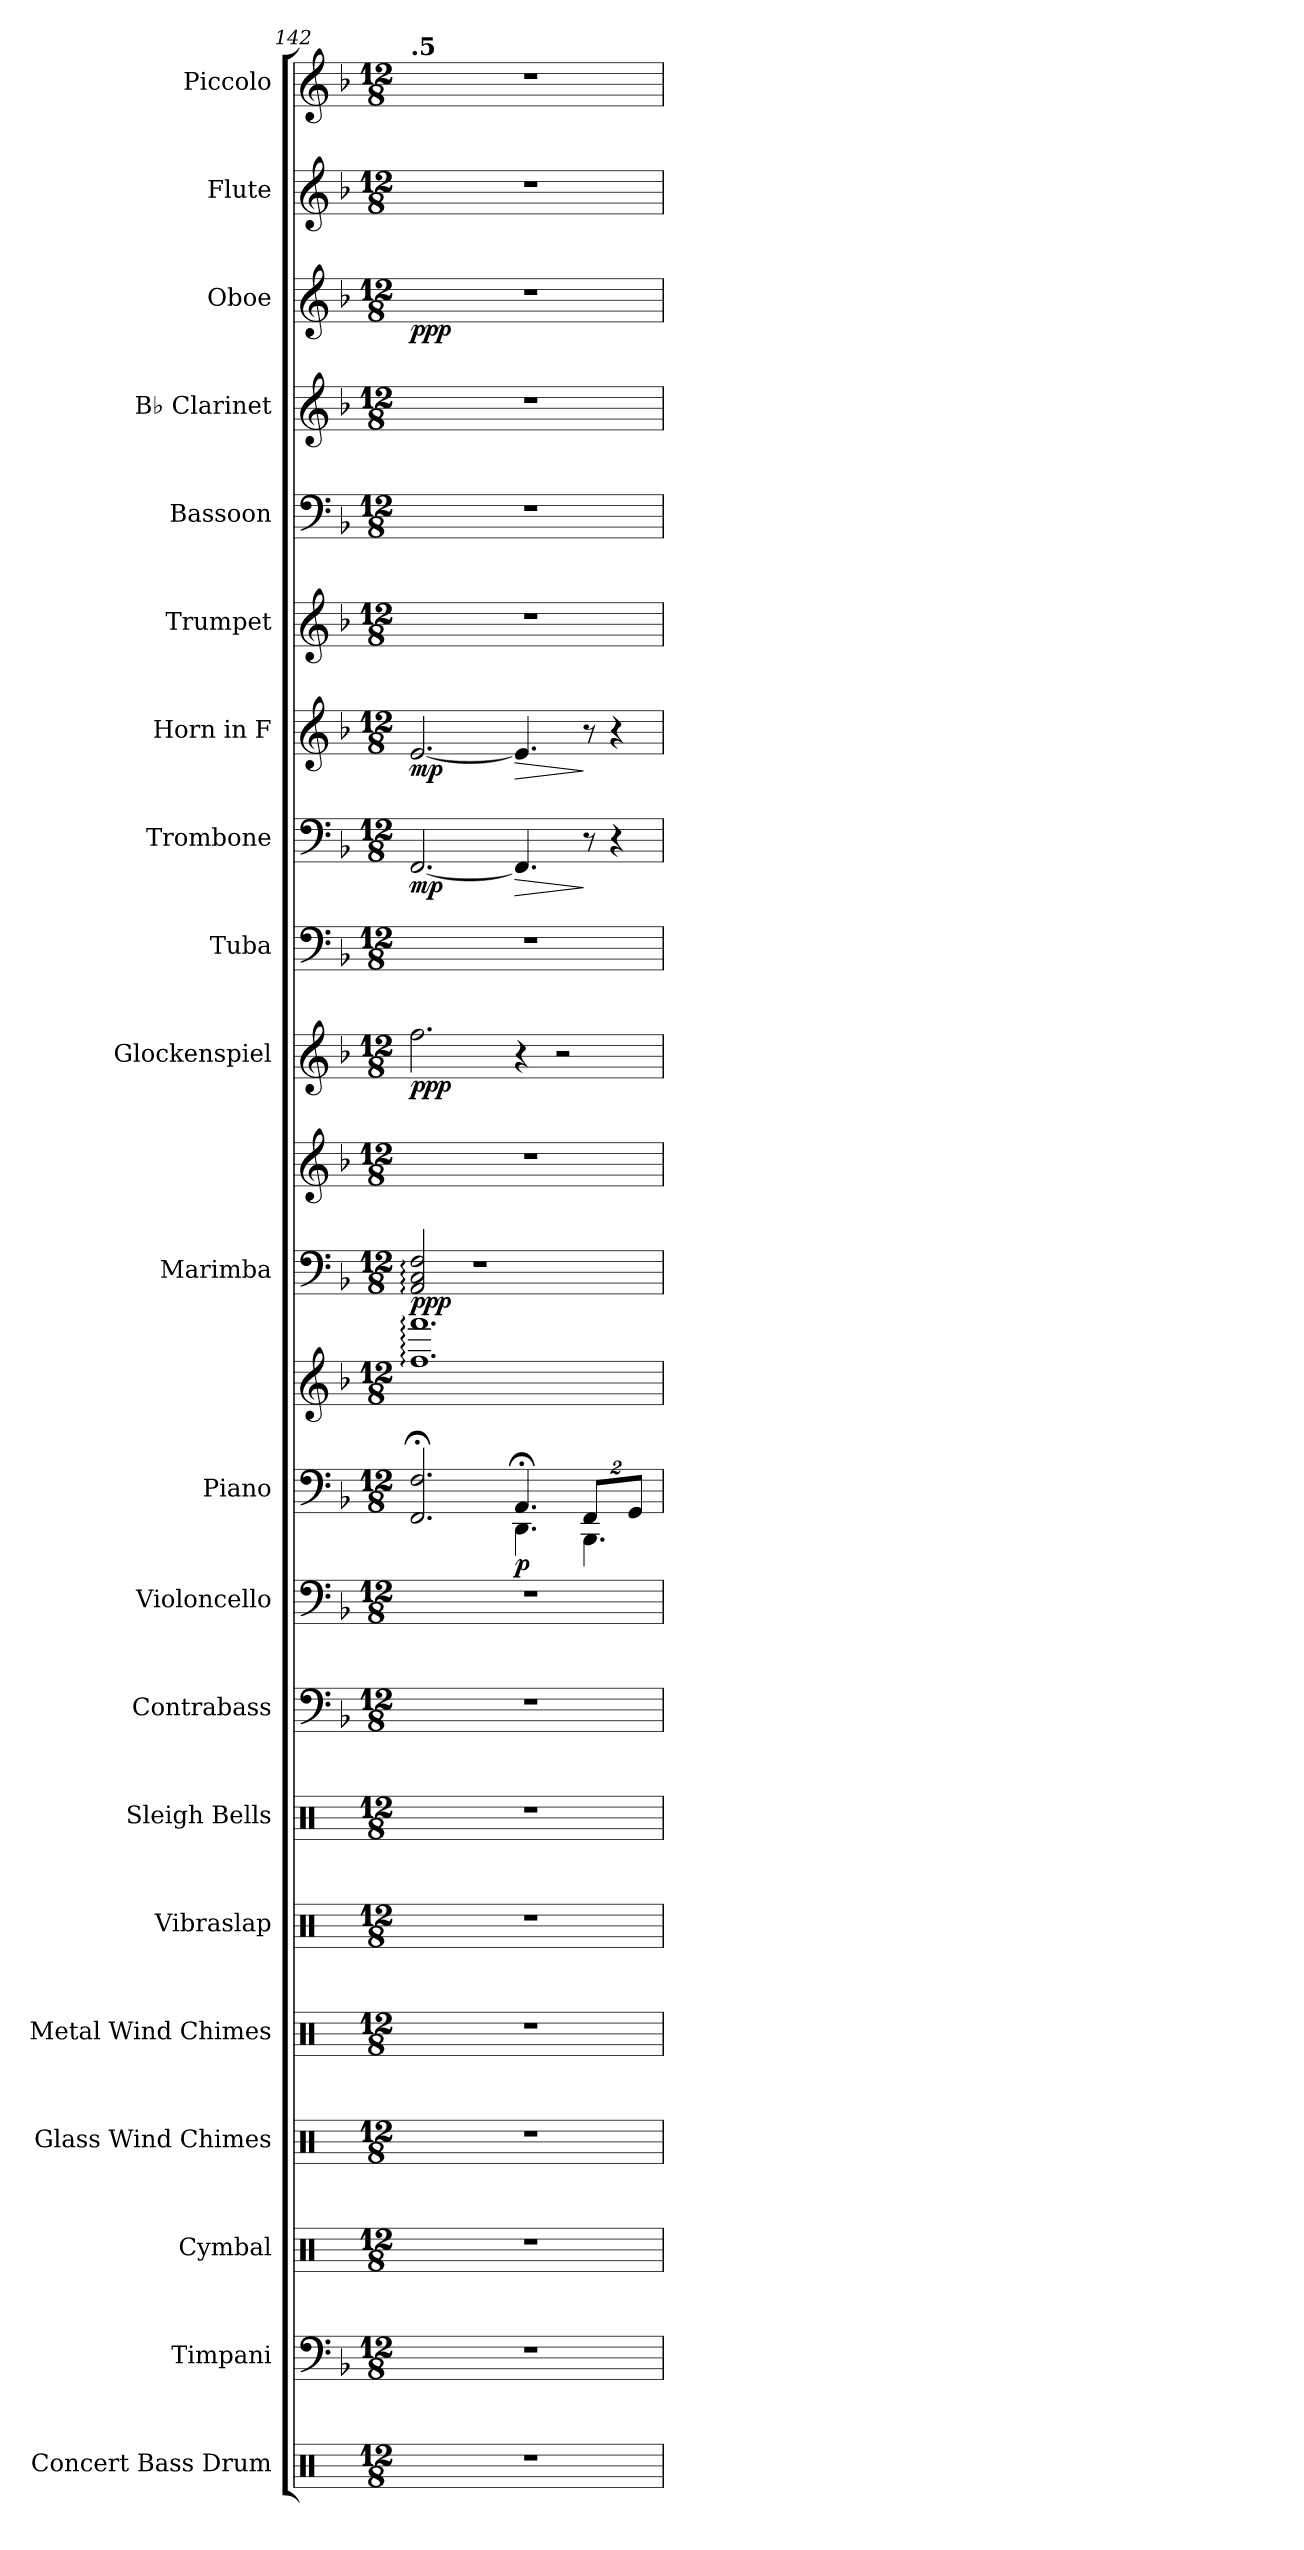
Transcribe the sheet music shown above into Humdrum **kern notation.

**kern	**kern	**kern	**kern	**kern	**kern	**kern	**kern	**kern	**kern	**kern	**dynam	**kern	**kern	**dynam	**kern	**dynam	**kern	**kern	**dynam	**kern	**dynam	**kern	**kern	**kern	**kern	**dynam	**kern	**kern
*part21	*part20	*part19	*part18	*part17	*part16	*part15	*part14	*part13	*part12	*part12	*part12	*part11	*part11	*part11	*part10	*part10	*part9	*part8	*part8	*part7	*part7	*part6	*part5	*part4	*part3	*part3	*part2	*part1
*staff23	*staff22	*staff21	*staff20	*staff19	*staff18	*staff17	*staff16	*staff15	*staff14	*staff13	*staff13/14	*staff12	*staff11	*staff11/12	*staff10	*staff10	*staff9	*staff8	*staff8	*staff7	*staff7	*staff6	*staff5	*staff4	*staff3	*staff3	*staff2	*staff1
*I"Concert Bass Drum	*I"Timpani	*I"Cymbal	*I"Glass Wind Chimes	*I"Metal Wind Chimes	*I"Vibraslap	*I"Sleigh Bells	*I"Contrabass	*I"Violoncello	*I"Piano	*	*	*I"Marimba	*	*	*I"Glockenspiel	*	*I"Tuba	*I"Trombone	*	*I"Horn in F	*	*I"Trumpet	*I"Bassoon	*I"B♭ Clarinet	*I"Oboe	*	*I"Flute	*I"Piccolo
*I'Con. BD	*I'Timp.	*I'Cym.	*I'Gl. Wn Ch.	*I'Met. Wn Ch.	*I'Vibslp.	*I'Sle. Be.	*I'Cb.	*I'Vc.	*I'Pno.	*	*	*I'Mrm.	*	*	*I'Glock.	*	*I'Tba.	*I'Tbn.	*	*	*	*I'Tpt.	*I'Bsn.	*I'B♭ Cl.	*I'Ob.	*	*I'Fl.	*I'Picc.
!!LO:LB:g=z
*clefX	*clefF4	*clefX	*clefX	*clefX	*clefX	*clefX	*clefF4	*clefF4	*clefF4	*clefG2	*	*clefF4	*clefG2	*	*clefG2	*	*clefF4	*clefF4	*	*clefG2	*	*clefG2	*clefF4	*clefG2	*clefG2	*	*clefG2	*clefG2
*	*	*	*	*	*	*	*ITrd7c12	*	*	*	*	*	*	*	*ITrd-14c-24	*	*	*	*	*ITrd4c7	*	*ITrd1c2	*	*ITrd1c2	*	*	*	*ITrd-7c-12
*k[]	*k[b-]	*k[]	*k[]	*k[]	*k[]	*k[]	*k[b-]	*k[b-]	*k[b-]	*k[b-]	*	*k[b-]	*k[b-]	*	*k[b-]	*	*k[b-]	*k[b-]	*	*k[b-e-]	*	*k[b-e-a-]	*k[b-]	*k[b-e-a-]	*k[b-]	*	*k[b-]	*k[b-]
*M12/8	*M12/8	*M12/8	*M12/8	*M12/8	*M12/8	*M12/8	*M12/8	*M12/8	*M12/8	*M12/8	*	*M12/8	*M12/8	*	*M12/8	*	*M12/8	*M12/8	*	*M12/8	*	*M12/8	*M12/8	*M12/8	*M12/8	*	*M12/8	*M12/8
*MM93	*MM93	*MM93	*MM93	*MM93	*MM93	*MM93	*MM93	*MM93	*MM93	*MM93	*	*MM93	*MM93	*	*MM93	*	*MM93	*MM93	*	*MM93	*	*MM93	*MM93	*MM93	*MM93	*	*MM93	*MM93
=142	=142	=142	=142	=142	=142	=142	=142	=142	=142	=142	=142	=142	=142	=142	=142	=142	=142	=142	=142	=142	=142	=142	=142	=142	=142	=142	=142	=142
*	*	*	*	*	*	*	*	*	*^	*	*	*	*	*	*	*	*	*	*	*	*	*	*	*	*	*	*	*
!	!	!	!	!	!	!	!	!	!	!	!	!	!	!	!	!	!	!	!	!	!	!	!	!	!	!	!	!	!LO:TX:a:B:t=.5
!	!	!	!	!	!	!	!	!	!	!	!	!	!	!	!LO:DY:b=2	!	!LO:DY:b	!	!	!LO:DY:b	!	!LO:DY:b	!	!	!	!	!LO:DY:b	!	!
1.r	1.r	1.r	1.r	1.r	1.r	1.r	1.r	1.r	2.FF/;< 2.F/;<	2.ryy	1.ff: 1.fff:	.	2AA/: 2C/: 2F/:	1.r	ppp	2.ffff\	ppp	1.r	[2.FF/	mp	[2.A/	mp	1.r	1.r	1.r	1.r	ppp	1.r	1.r
.	.	.	.	.	.	.	.	.	.	.	.	.	1r	.	.	.	.	.	.	.	.	.	.	.	.	.	.	.	.
!	!	!	!	!	!	!	!	!	!	!	!	!LO:DY:b=2	!	!	!	!	!	!	!	!LO:HP:b	!	!LO:HP:b	!	!	!	!	!	!	!
.	.	.	.	.	.	.	.	.	4.AA;</	4.DD\	.	p	.	.	.	4r	.	.	4.FF/]	>	4.A/]	>	.	.	.	.	.	.	.
.	.	.	.	.	.	.	.	.	.	.	.	.	.	.	.	2r	.	.	.	.	.	.	.	.	.	.	.	.	.
*	*	*	*	*	*	*	*	*	*Xbrackettup	*	*	*	*	*	*	*	*	*	*	*	*	*	*	*	*	*	*	*	*
!	!	!	!	!	!	!	!	!	!	!	!	!	!	!	!	!	!	!	!	!LO:DY:n=1:b	!	!	!	!	!	!	!	!	!
!	!	!	!	!	!	!	!	!	!	!	!	!	!	!	!	!	!	!	!	!LO:DY:n=2:b	!	!LO:DY:n=1:b	!	!	!	!	!	!	!
!	!	!	!	!	!	!	!	!	!	!	!	!	!	!	!	!	!	!	!	!	!	!LO:DY:n=2:b	!	!	!	!	!	!	!
.	.	.	.	.	.	.	.	.	16%3FF/L	4.BBB-\	.	.	.	.	.	.	.	.	8r	] p other-dynamics	8r	] p other-dynamics	.	.	.	.	.	.	.
.	.	.	.	.	.	.	.	.	.	.	.	.	.	.	.	.	.	.	4r	.	4r	.	.	.	.	.	.	.	.
.	.	.	.	.	.	.	.	.	16%3GG/J	.	.	.	.	.	.	.	.	.	.	.	.	.	.	.	.	.	.	.	.
*	*	*	*	*	*	*	*	*	*v	*v	*	*	*	*	*	*	*	*	*	*	*	*	*	*	*	*	*	*	*
=	=	=	=	=	=	=	=	=	=	=	=	=	=	=	=	=	=	=	=	=	=	=	=	=	=	=	=	=
*-	*-	*-	*-	*-	*-	*-	*-	*-	*-	*-	*-	*-	*-	*-	*-	*-	*-	*-	*-	*-	*-	*-	*-	*-	*-	*-	*-	*-
